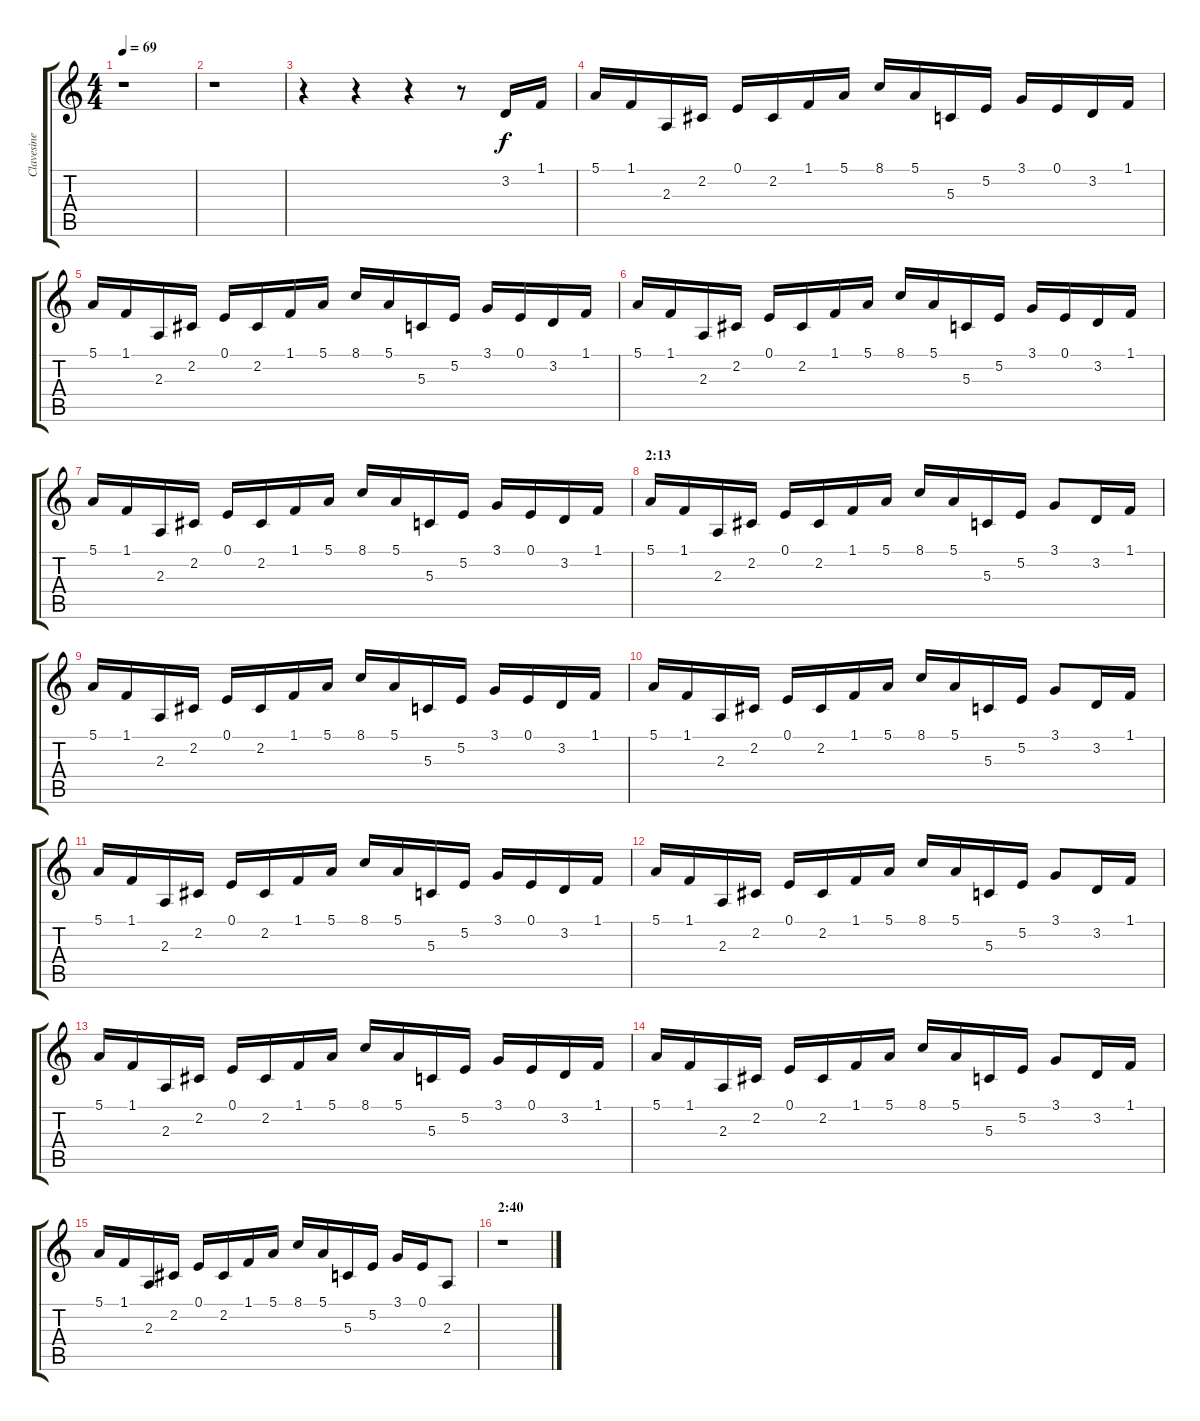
\track ("Clavesine" "Clavesine") {instrument acousticgrandpiano}
\staff {score tabs}
\tuning (E4 B3 G3 D3 A2 E2) {hide}
\ts (4 4)
\tempo 69
\clef g2
\ks c
r.1{dy f} |
r.1 |
r.4 r.4 r.4 r.8 3.2.16 1.1.16 |
5.1.16 1.1.16 2.3.16 2.2.16 0.1.16 2.2.16 1.1.16 5.1.16 8.1.16 5.1.16 5.3.16 5.2.16 3.1.16 0.1.16 3.2.16 1.1.16 |
5.1.16 1.1.16 2.3.16 2.2.16 0.1.16 2.2.16 1.1.16 5.1.16 8.1.16 5.1.16 5.3.16 5.2.16 3.1.16 0.1.16 3.2.16 1.1.16 |
5.1.16 1.1.16 2.3.16 2.2.16 0.1.16 2.2.16 1.1.16 5.1.16 8.1.16 5.1.16 5.3.16 5.2.16 3.1.16 0.1.16 3.2.16 1.1.16 |
5.1.16 1.1.16 2.3.16 2.2.16 0.1.16 2.2.16 1.1.16 5.1.16 8.1.16 5.1.16 5.3.16 5.2.16 3.1.16 0.1.16 3.2.16 1.1.16 |
\section ("" "2:13")
5.1.16 1.1.16 2.3.16 2.2.16 0.1.16 2.2.16 1.1.16 5.1.16 8.1.16 5.1.16 5.3.16 5.2.16 3.1.8 3.2.16 1.1.16 |
5.1.16 1.1.16 2.3.16 2.2.16 0.1.16 2.2.16 1.1.16 5.1.16 8.1.16 5.1.16 5.3.16 5.2.16 3.1.16 0.1.16 3.2.16 1.1.16 |
5.1.16 1.1.16 2.3.16 2.2.16 0.1.16 2.2.16 1.1.16 5.1.16 8.1.16 5.1.16 5.3.16 5.2.16 3.1.8 3.2.16 1.1.16 |
5.1.16 1.1.16 2.3.16 2.2.16 0.1.16 2.2.16 1.1.16 5.1.16 8.1.16 5.1.16 5.3.16 5.2.16 3.1.16 0.1.16 3.2.16 1.1.16 |
5.1.16 1.1.16 2.3.16 2.2.16 0.1.16 2.2.16 1.1.16 5.1.16 8.1.16 5.1.16 5.3.16 5.2.16 3.1.8 3.2.16 1.1.16 |
5.1.16 1.1.16 2.3.16 2.2.16 0.1.16 2.2.16 1.1.16 5.1.16 8.1.16 5.1.16 5.3.16 5.2.16 3.1.16 0.1.16 3.2.16 1.1.16 |
5.1.16 1.1.16 2.3.16 2.2.16 0.1.16 2.2.16 1.1.16 5.1.16 8.1.16 5.1.16 5.3.16 5.2.16 3.1.8 3.2.16 1.1.16 |
5.1.16 1.1.16 2.3.16 2.2.16 0.1.16 2.2.16 1.1.16 5.1.16 8.1.16 5.1.16 5.3.16 5.2.16 3.1.16 0.1.16 2.3.8 |
\section ("" "2:40")
r.1
